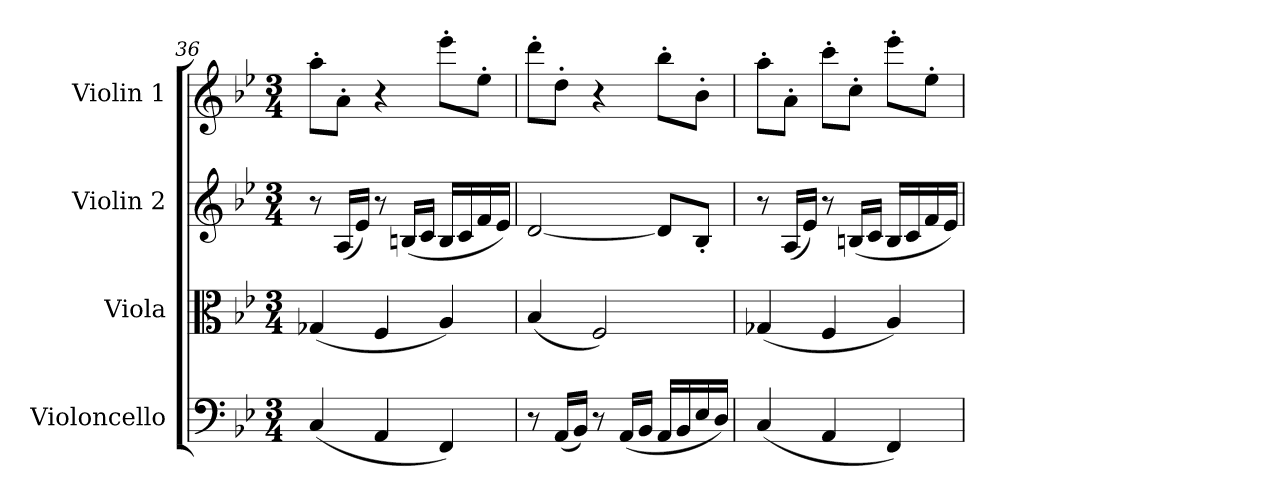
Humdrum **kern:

**kern	**kern	**kern	**kern
*part4	*part3	*part2	*part1
*staff4	*staff3	*staff2	*staff1
*I"Violoncello	*I"Viola	*I"Violin 2	*I"Violin 1
*I'Vc	*I'Vla	*I'Vln	*I'Vln
*clefF4	*clefC3	*clefG2	*clefG2
*k[b-e-]	*k[b-e-]	*k[b-e-]	*k[b-e-]
*M3/4	*M3/4	*M3/4	*M3/4
=36	=36	=36	=36
(4C/	(4G-X/	8r	8aa'\L
.	.	(<16A/LL	8a'\J
.	.	16e-/JJ)	.
4AA/	4F/	8r	4r
.	.	(<16Bn/LL	.
.	.	16c/JJ	.
4FF/)	4A/)	16B/LL	8eee-'\L
.	.	16c/	.
.	.	16f/	8ee-'\J
.	.	16e-/JJ)	.
=37	=37	=37	=37
8r	(4B-/	[2d/	8ddd'\L
(16AA/LL	.	.	8dd'\J
16BB-/JJ)	.	.	.
8r	2F/)	.	4r
(16AA/LL	.	.	.
16BB-/JJ	.	.	.
16AA/LL	.	8d/L]	8bb-'\L
16BB-/	.	.	.
16E-/	.	8B-'/J	8b-'\J
16D/JJ)	.	.	.
!!LO:LB:g=z
=38	=38	=38	=38
(4C/	(4G-X/	8r	8aa'\L
.	.	(<16A/LL	8a'\J
.	.	16e-/JJ)	.
4AA/	4F/	8r	8ccc'\L
.	.	(<16Bn/LL	8cc'\J
.	.	16c/JJ	.
4FF/)	4A/)	16B/LL	8eee-'\L
.	.	16c/	.
.	.	16f/	8ee-'\J
.	.	16e-/JJ)	.
=	=	=	=
*-	*-	*-	*-
